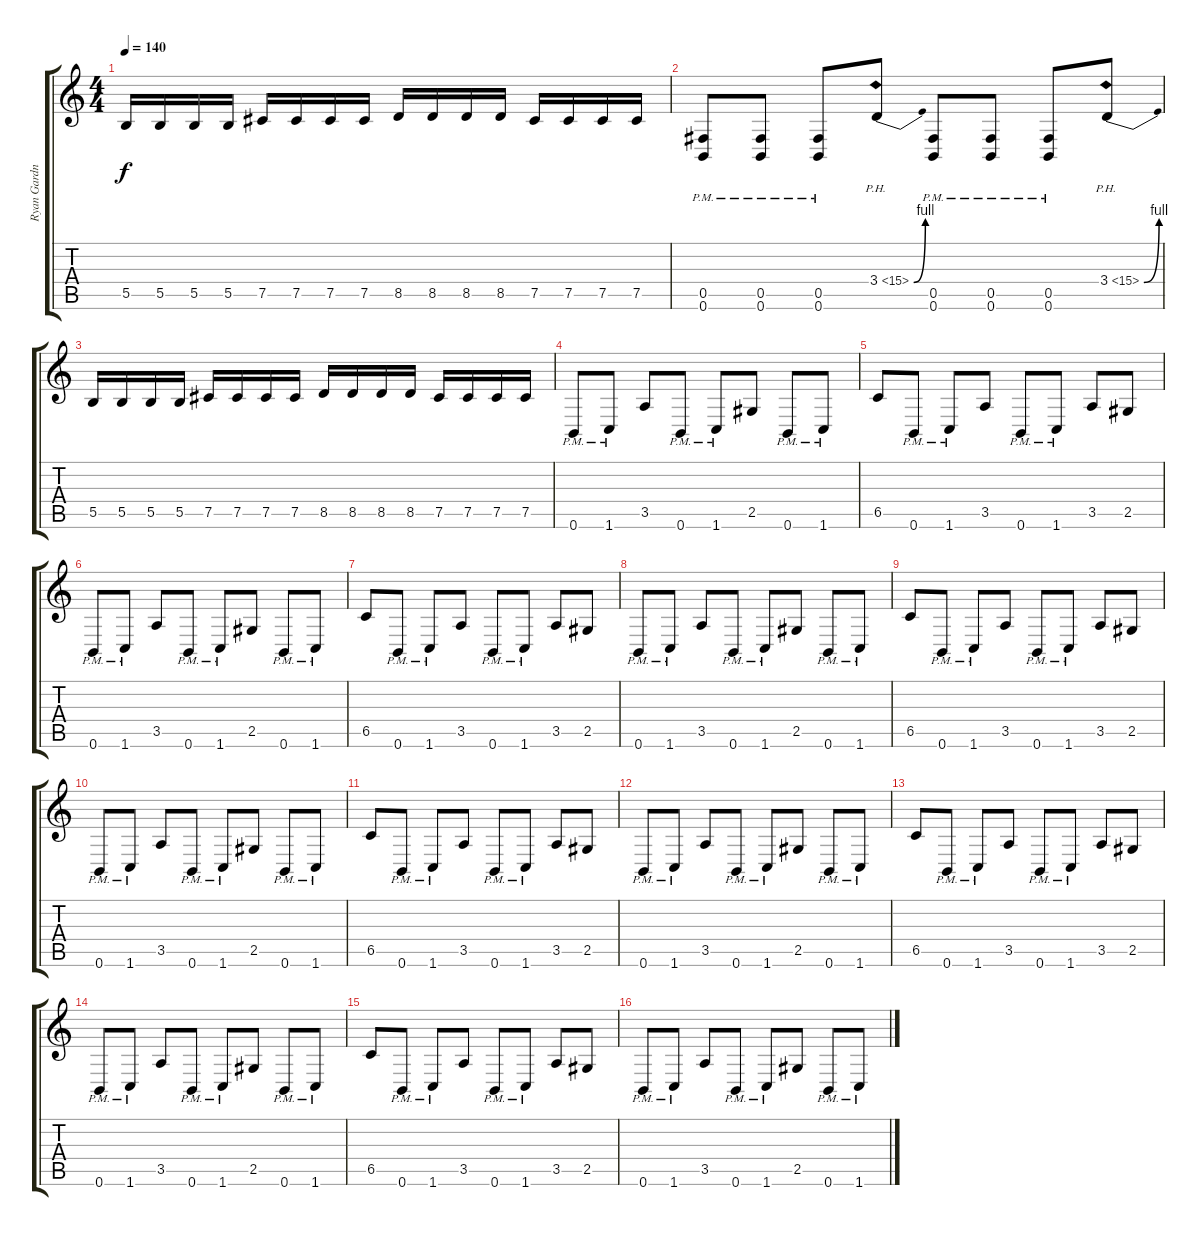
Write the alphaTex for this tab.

\track ("Ryan Gardner" "Ryan Gardn") {instrument distortionguitar}
\staff {score tabs}
\tuning (Db4 Ab3 E3 B2 Gb2 B1) {hide}
\ts (4 4)
\tempo 140
\clef g2
\ks c
5.5.16{dy f} 5.5.16 5.5.16 5.5.16 7.5.16 7.5.16 7.5.16 7.5.16 8.5.16 8.5.16 8.5.16 8.5.16 7.5.16 7.5.16 7.5.16 7.5.16 |
(0.5{pm} 0.6{pm}).8 (0.5{pm} 0.6{pm}).8 (0.5{pm} 0.6{pm}).8 3.4{be (bend 0 0 60 4) ph 12}.8 (0.5{pm} 0.6{pm}).8 (0.5{pm} 0.6{pm}).8 (0.5{pm} 0.6{pm}).8 3.4{be (bend 0 0 60 4) ph 12}.8 |
5.5.16 5.5.16 5.5.16 5.5.16 7.5.16 7.5.16 7.5.16 7.5.16 8.5.16 8.5.16 8.5.16 8.5.16 7.5.16 7.5.16 7.5.16 7.5.16 |
0.6{pm}.8 1.6{pm}.8 3.5.8 0.6{pm}.8 1.6{pm}.8 2.5.8 0.6{pm}.8 1.6{pm}.8 |
6.5.8 0.6{pm}.8 1.6{pm}.8 3.5.8 0.6{pm}.8 1.6{pm}.8 3.5.8 2.5.8 |
0.6{pm}.8 1.6{pm}.8 3.5.8 0.6{pm}.8 1.6{pm}.8 2.5.8 0.6{pm}.8 1.6{pm}.8 |
6.5.8 0.6{pm}.8 1.6{pm}.8 3.5.8 0.6{pm}.8 1.6{pm}.8 3.5.8 2.5.8 |
0.6{pm}.8 1.6{pm}.8 3.5.8 0.6{pm}.8 1.6{pm}.8 2.5.8 0.6{pm}.8 1.6{pm}.8 |
6.5.8 0.6{pm}.8 1.6{pm}.8 3.5.8 0.6{pm}.8 1.6{pm}.8 3.5.8 2.5.8 |
0.6{pm}.8 1.6{pm}.8 3.5.8 0.6{pm}.8 1.6{pm}.8 2.5.8 0.6{pm}.8 1.6{pm}.8 |
6.5.8 0.6{pm}.8 1.6{pm}.8 3.5.8 0.6{pm}.8 1.6{pm}.8 3.5.8 2.5.8 |
0.6{pm}.8 1.6{pm}.8 3.5.8 0.6{pm}.8 1.6{pm}.8 2.5.8 0.6{pm}.8 1.6{pm}.8 |
6.5.8 0.6{pm}.8 1.6{pm}.8 3.5.8 0.6{pm}.8 1.6{pm}.8 3.5.8 2.5.8 |
0.6{pm}.8 1.6{pm}.8 3.5.8 0.6{pm}.8 1.6{pm}.8 2.5.8 0.6{pm}.8 1.6{pm}.8 |
6.5.8 0.6{pm}.8 1.6{pm}.8 3.5.8 0.6{pm}.8 1.6{pm}.8 3.5.8 2.5.8 |
0.6{pm}.8 1.6{pm}.8 3.5.8 0.6{pm}.8 1.6{pm}.8 2.5.8 0.6{pm}.8 1.6{pm}.8
